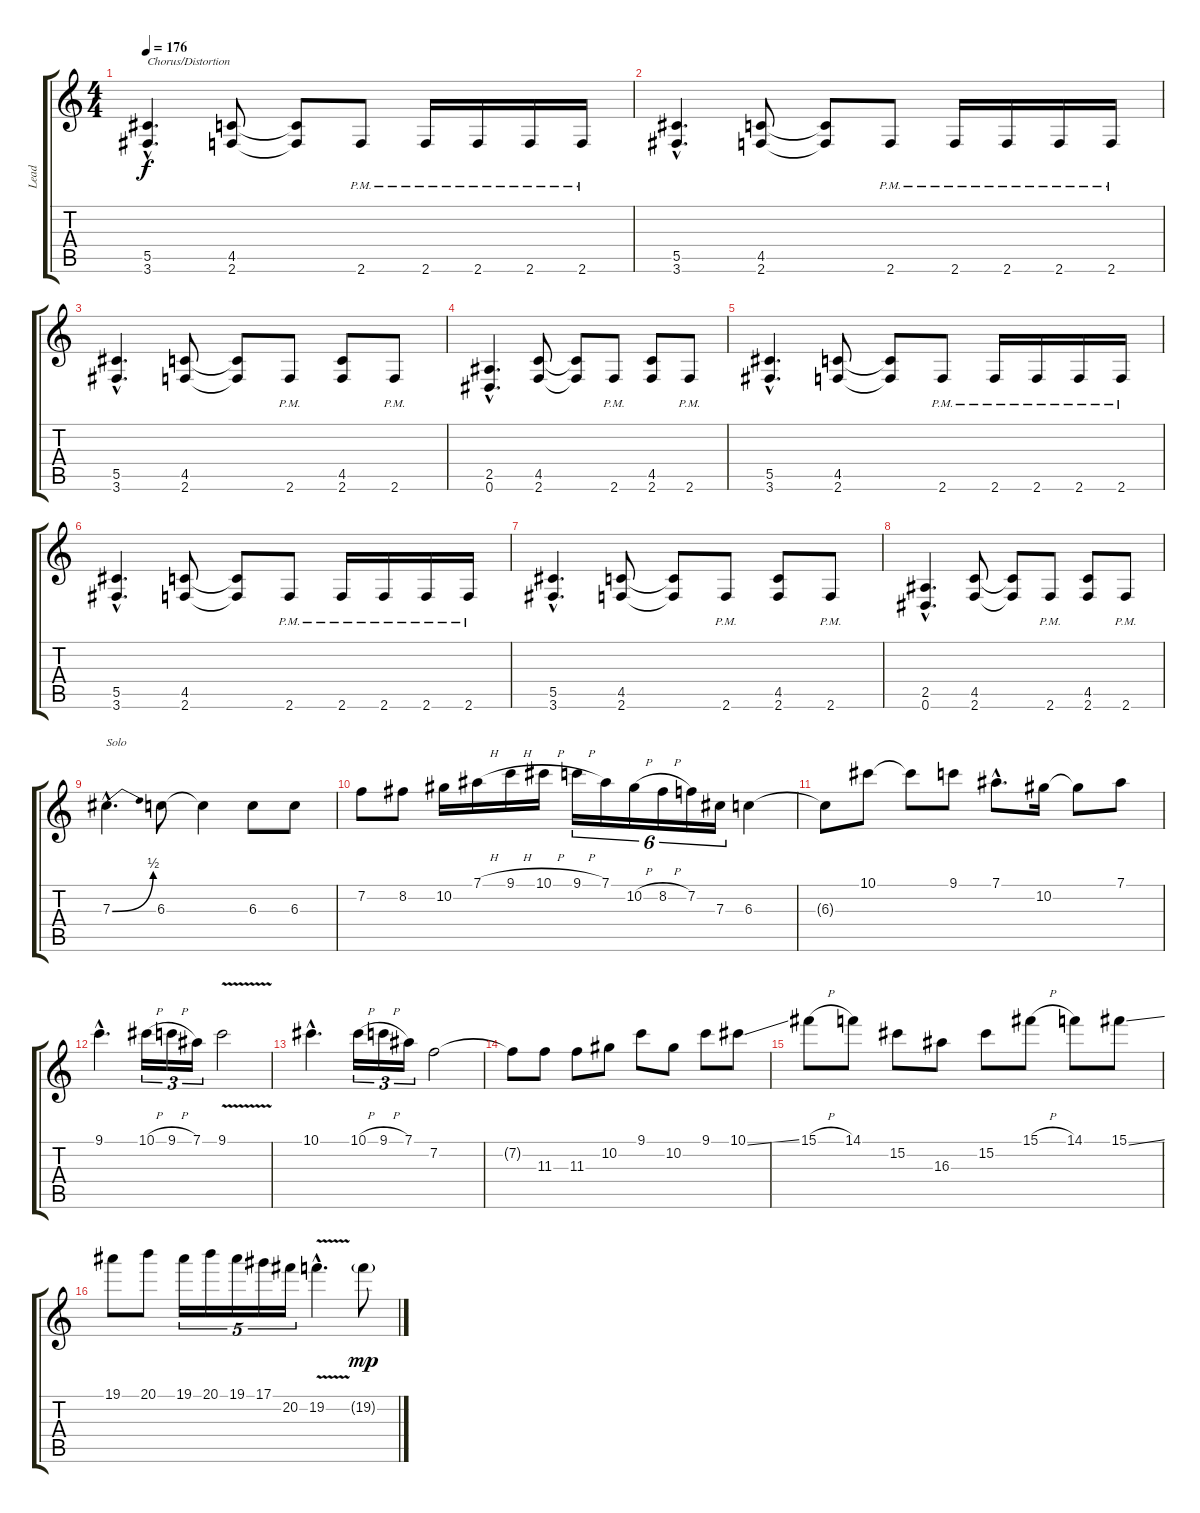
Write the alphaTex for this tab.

\track ("Lead" "Lead") {instrument distortionguitar}
\staff {score tabs}
\tuning (Eb4 Bb3 Gb3 Db3 Ab2 Eb2) {hide}
\ts (4 4)
\tempo 176
\clef g2
\ks c
(5.5{hac} 3.6{hac}).4{d txt "Chorus/Distortion" dy f instrument distortionguitar} (4.5 2.6).8 (4.5{t} 2.6{t}).8 2.6{pm}.8 2.6{pm}.16 2.6{pm}.16 2.6{pm}.16 2.6{pm}.16 |
(5.5{hac} 3.6{hac}).4{d} (4.5 2.6).8 (4.5{t} 2.6{t}).8 2.6{pm}.8 2.6{pm}.16 2.6{pm}.16 2.6{pm}.16 2.6{pm}.16 |
(5.5{hac} 3.6{hac}).4{d} (4.5 2.6).8 (4.5{t} 2.6{t}).8 2.6{pm}.8 (4.5 2.6).8 2.6{pm}.8 |
(2.5{hac} 0.6{hac}).4{d} (4.5 2.6).8 (4.5{t} 2.6{t}).8 2.6{pm}.8 (4.5 2.6).8 2.6{pm}.8 |
(5.5{hac} 3.6{hac}).4{d} (4.5 2.6).8 (4.5{t} 2.6{t}).8 2.6{pm}.8 2.6{pm}.16 2.6{pm}.16 2.6{pm}.16 2.6{pm}.16 |
(5.5{hac} 3.6{hac}).4{d} (4.5 2.6).8 (4.5{t} 2.6{t}).8 2.6{pm}.8 2.6{pm}.16 2.6{pm}.16 2.6{pm}.16 2.6{pm}.16 |
(5.5{hac} 3.6{hac}).4{d} (4.5 2.6).8 (4.5{t} 2.6{t}).8 2.6{pm}.8 (4.5 2.6).8 2.6{pm}.8 |
(2.5{hac} 0.6{hac}).4{d} (4.5 2.6).8 (4.5{t} 2.6{t}).8 2.6{pm}.8 (4.5 2.6).8 2.6{pm}.8 |
7.3{be (bend 0 0 60 2) hac}.4{d txt "Solo"} 6.3.8 6.3{t}.4 6.3.8 6.3.8 |
7.2.8 8.2.8 10.2.16 7.1{h}.16 9.1{h}.16 10.1{h}.16 9.1{h}.16{tu (6 4)} 7.1.16{tu (6 4)} 10.2{h}.16{tu (6 4)} 8.2{h}.16{tu (6 4)} 7.2.16{tu (6 4)} 7.3.16{tu (6 4)} 6.3.4 |
6.3{t}.8 10.1.8 10.1{t}.8 9.1.8 7.1{hac}.8{d} 10.2.16 10.2{t}.8 7.1.8 |
9.1{hac}.4{d} 10.1{h}.16{tu (3 2)} 9.1{h}.16{tu (3 2)} 7.1.16{tu (3 2)} 9.1{v}.2 |
10.1{hac}.4{d} 10.1{h}.16{tu (3 2)} 9.1{h}.16{tu (3 2)} 7.1.16{tu (3 2)} 7.2.2 |
7.2{t}.8 11.3.8 11.3.8 10.2.8 9.1.8 10.2.8 9.1.8 10.1{ss}.8 |
15.1{h}.8 14.1.8 15.2.8 16.3.8 15.2.8 15.1{h}.8 14.1.8 15.1{ss}.8 |
19.1.8 20.1.8 19.1.16{tu (5 4)} 20.1.16{tu (5 4)} 19.1.16{tu (5 4)} 17.1.16{tu (5 4)} 20.2.16{tu (5 4)} 19.2{v hac}.4{d} 19.2{g}.8{dy mp}
